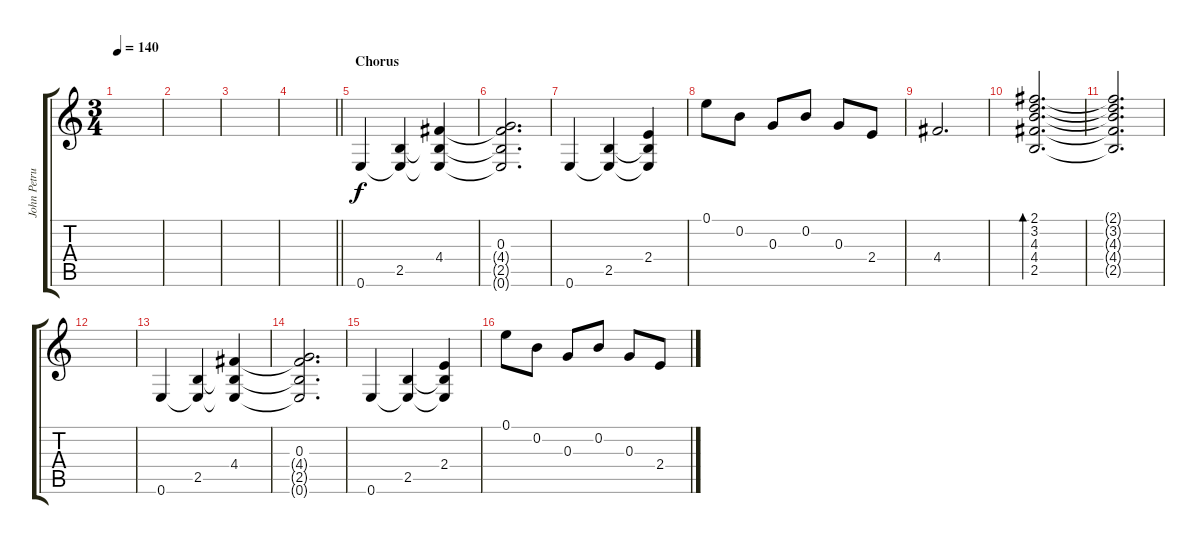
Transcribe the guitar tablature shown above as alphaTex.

\track ("John Petrucci  I" "John Petru") {instrument electricguitarclean}
\staff {score tabs}
\tuning (E4 B3 G3 D3 A2 E2) {hide}
\ts (3 4)
\tempo 140
\clef g2
\ks c
|
|
|
\barLineRight lightlight
|
\section ("" "Chorus")
0.6.4 (2.5 0.6{t}).4 (4.4 2.5{t} 0.6{t}).4 |
(0.3 4.4{t} 2.5{t} 0.6{t}).2{d} |
0.6.4 (2.5 0.6{t}).4 (2.4 2.5{t} 0.6{t}).4 |
0.1.8 0.2.8 0.3.8 0.2.8 0.3.8 2.4.8 |
4.4.2{d} |
(2.1 3.2 4.3 4.4 2.5).2{d bd 120} |
(2.1{t} 3.2{t} 4.3{t} 4.4{t} 2.5{t}).2{d} |
|
0.6.4 (2.5 0.6{t}).4 (4.4 2.5{t} 0.6{t}).4 |
(0.3 4.4{t} 2.5{t} 0.6{t}).2{d} |
0.6.4 (2.5 0.6{t}).4 (2.4 2.5{t} 0.6{t}).4 |
0.1.8 0.2.8 0.3.8 0.2.8 0.3.8 2.4.8
